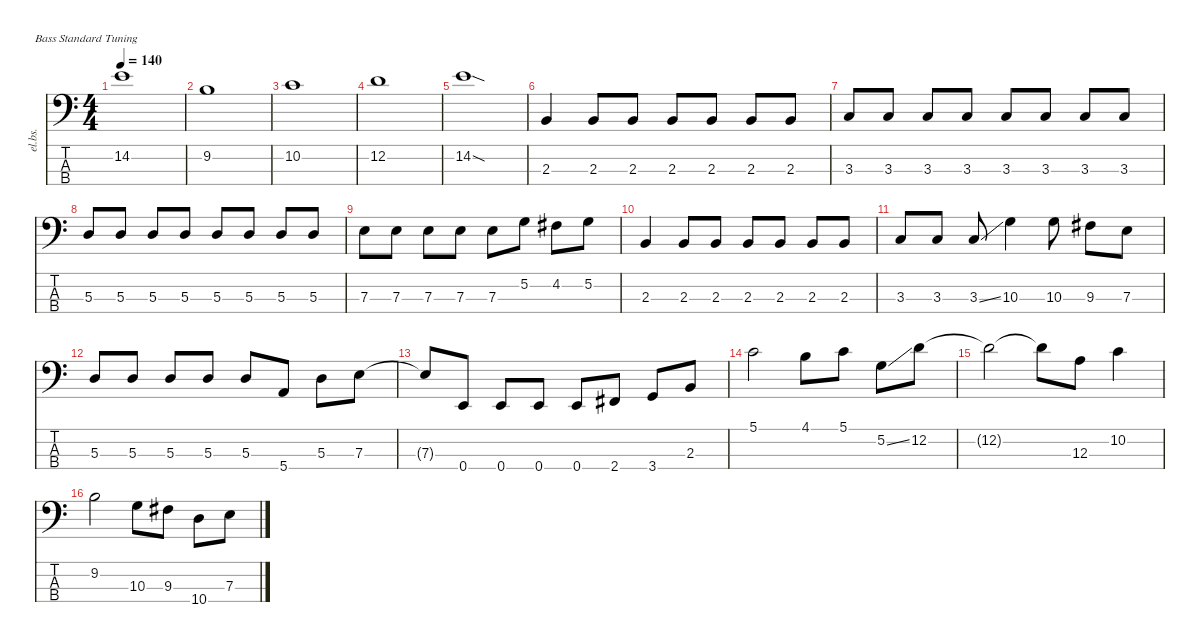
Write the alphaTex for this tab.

\defaultSystemsLayout 4
\hideDynamics
\bracketExtendMode nobrackets
\otherSystemsTrackNameOrientation horizontal
\track ("Electric Bass" "el.bs.") {instrument electricbassfinger}
\staff {score tabs}
\tuning (G2 D2 A1 E1)
\ts (4 4)
\tempo 140
\clef f4
\ks c
14.2.1{dy mf beam Down} |
9.2.1{beam Down} |
10.2.1{beam Down} |
12.2.1{beam Down} |
14.2{sod}.1{beam Down} |
2.3.4{beam Up} 2.3.8{beam Up} 2.3.8{beam Up} 2.3.8{beam Up} 2.3.8{beam Up} 2.3.8{beam Up} 2.3.8{beam Up} |
3.3.8{beam Up} 3.3.8{beam Up} 3.3.8{beam Up} 3.3.8{beam Up} 3.3.8{beam Up} 3.3.8{beam Up} 3.3.8{beam Up} 3.3.8{beam Up} |
5.3.8{beam Up} 5.3.8{beam Up} 5.3.8{beam Up} 5.3.8{beam Up} 5.3.8{beam Up} 5.3.8{beam Up} 5.3.8{beam Up} 5.3.8{beam Up} |
7.3.8{beam Down} 7.3.8{beam Down} 7.3.8{beam Down} 7.3.8{beam Down} 7.3.8{beam Down} 5.2.8{beam Down} 4.2{acc #}.8{beam Down} 5.2.8{beam Down} |
2.3.4{beam Up} 2.3.8{beam Up} 2.3.8{beam Up} 2.3.8{beam Up} 2.3.8{beam Up} 2.3.8{beam Up} 2.3.8{beam Up} |
3.3.8{beam Up} 3.3.8{beam Up} 3.3{ss}.8{beam Up} 10.3.4{beam Down} 10.3.8{beam Down} 9.3{acc #}.8{beam Down} 7.3.8{beam Down} |
5.3.8{beam Up} 5.3.8{beam Up} 5.3.8{beam Up} 5.3.8{beam Up} 5.3.8{beam Up} 5.4.8{beam Up} 5.3.8{beam Down} 7.3.8{beam Down} |
7.3{t}.8{beam Up} 0.4.8{beam Up} 0.4.8{beam Up} 0.4.8{beam Up} 0.4.8{beam Up} 2.4{acc #}.8{beam Up} 3.4.8{beam Up} 2.3.8{beam Up} |
5.1.2{beam Down} 4.1.8{beam Down} 5.1.8{beam Down} 5.2{ss}.8{beam Down} 12.2.8{beam Down} |
12.2{t}.2{beam Down} 12.2{t}.8{beam Down} 12.3.8{beam Down} 10.2.4{beam Down} |
9.2.2{beam Down} 10.3.8{beam Down} 9.3{acc #}.8{beam Down} 10.4.8{beam Down} 7.3.8{beam Down}
